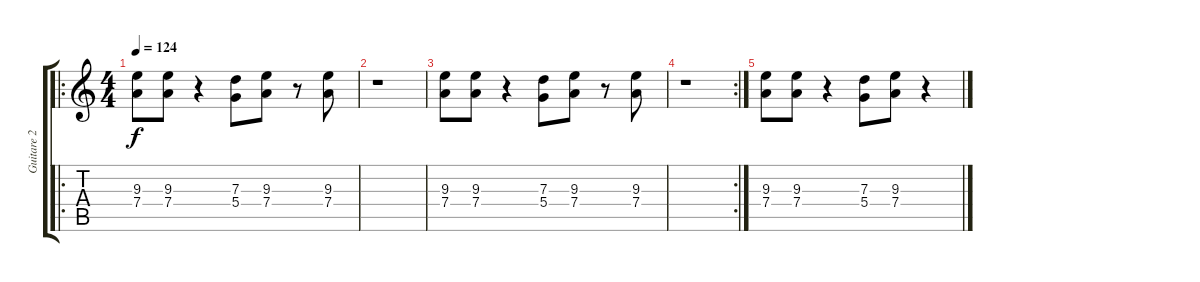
\track ("Guitare 2" "Guitare 2") {instrument distortionguitar}
\staff {score tabs}
\tuning (E4 B3 G3 D3 A2 E2) {hide}
\ro
\ts (4 4)
\tempo 124
\clef g2
\ks c
(9.3 7.4).8{dy f} (9.3 7.4).8 r.4 (7.3 5.4).8 (9.3 7.4).8 r.8 (9.3 7.4).8 |
r.1 |
(9.3 7.4).8 (9.3 7.4).8 r.4 (7.3 5.4).8 (9.3 7.4).8 r.8 (9.3 7.4).8 |
\rc 2
r.1 |
(9.3 7.4).8 (9.3 7.4).8 r.4 (7.3 5.4).8 (9.3 7.4).8 r.4
